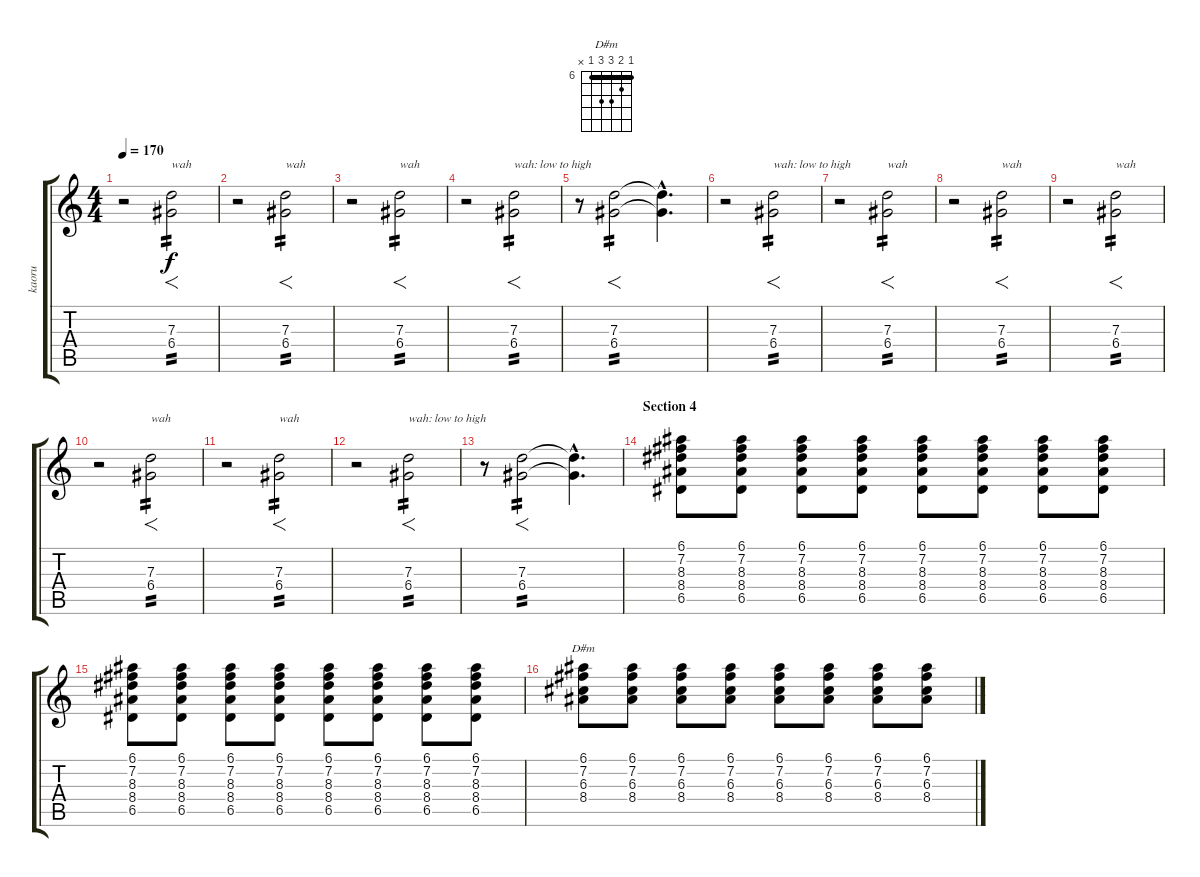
\track ("kaoru" "kaoru") {instrument distortionguitar}
\staff {score tabs}
\tuning (E4 B3 G3 D3 A2 E2) {hide}
\chord ("D#m" 6 7 8 8 6 x) {firstfret 6 barre 6}
\ts (4 4)
\tempo 170
\clef g2
\ks c
r.2{dy f} (7.3 6.4).2{f txt "wah" tp 2} |
r.2 (7.3 6.4).2{f txt "wah" tp 2} |
r.2 (7.3 6.4).2{f txt "wah" tp 2} |
r.2 (7.3 6.4).2{f txt "wah: low to high" tp 2} |
r.8 (7.3 6.4).2{f tp 2} (7.3{hac t} 6.4{hac t}).4{d} |
r.2 (7.3 6.4).2{f txt "wah: low to high" tp 2} |
r.2 (7.3 6.4).2{f txt "wah" tp 2} |
r.2 (7.3 6.4).2{f txt "wah" tp 2} |
r.2 (7.3 6.4).2{f txt "wah" tp 2} |
r.2 (7.3 6.4).2{f txt "wah" tp 2} |
r.2 (7.3 6.4).2{f txt "wah" tp 2} |
r.2 (7.3 6.4).2{f txt "wah: low to high" tp 2} |
r.8 (7.3 6.4).2{f tp 2} (7.3{hac t} 6.4{hac t}).4{d} |
\section ("" "Section 4")
(6.1 7.2 8.3 8.4 6.5).8{volume 11} (6.1 7.2 8.3 8.4 6.5).8 (6.1 7.2 8.3 8.4 6.5).8 (6.1 7.2 8.3 8.4 6.5).8 (6.1 7.2 8.3 8.4 6.5).8 (6.1 7.2 8.3 8.4 6.5).8 (6.1 7.2 8.3 8.4 6.5).8 (6.1 7.2 8.3 8.4 6.5).8 |
(6.1 7.2 8.3 8.4 6.5).8{volume 11} (6.1 7.2 8.3 8.4 6.5).8 (6.1 7.2 8.3 8.4 6.5).8 (6.1 7.2 8.3 8.4 6.5).8 (6.1 7.2 8.3 8.4 6.5).8 (6.1 7.2 8.3 8.4 6.5).8 (6.1 7.2 8.3 8.4 6.5).8 (6.1 7.2 8.3 8.4 6.5).8 |
(6.1 7.2 6.3 8.4).8{ch "D#m"} (6.1 7.2 6.3 8.4).8 (6.1 7.2 6.3 8.4).8 (6.1 7.2 6.3 8.4).8 (6.1 7.2 6.3 8.4).8 (6.1 7.2 6.3 8.4).8 (6.1 7.2 6.3 8.4).8 (6.1 7.2 6.3 8.4).8
